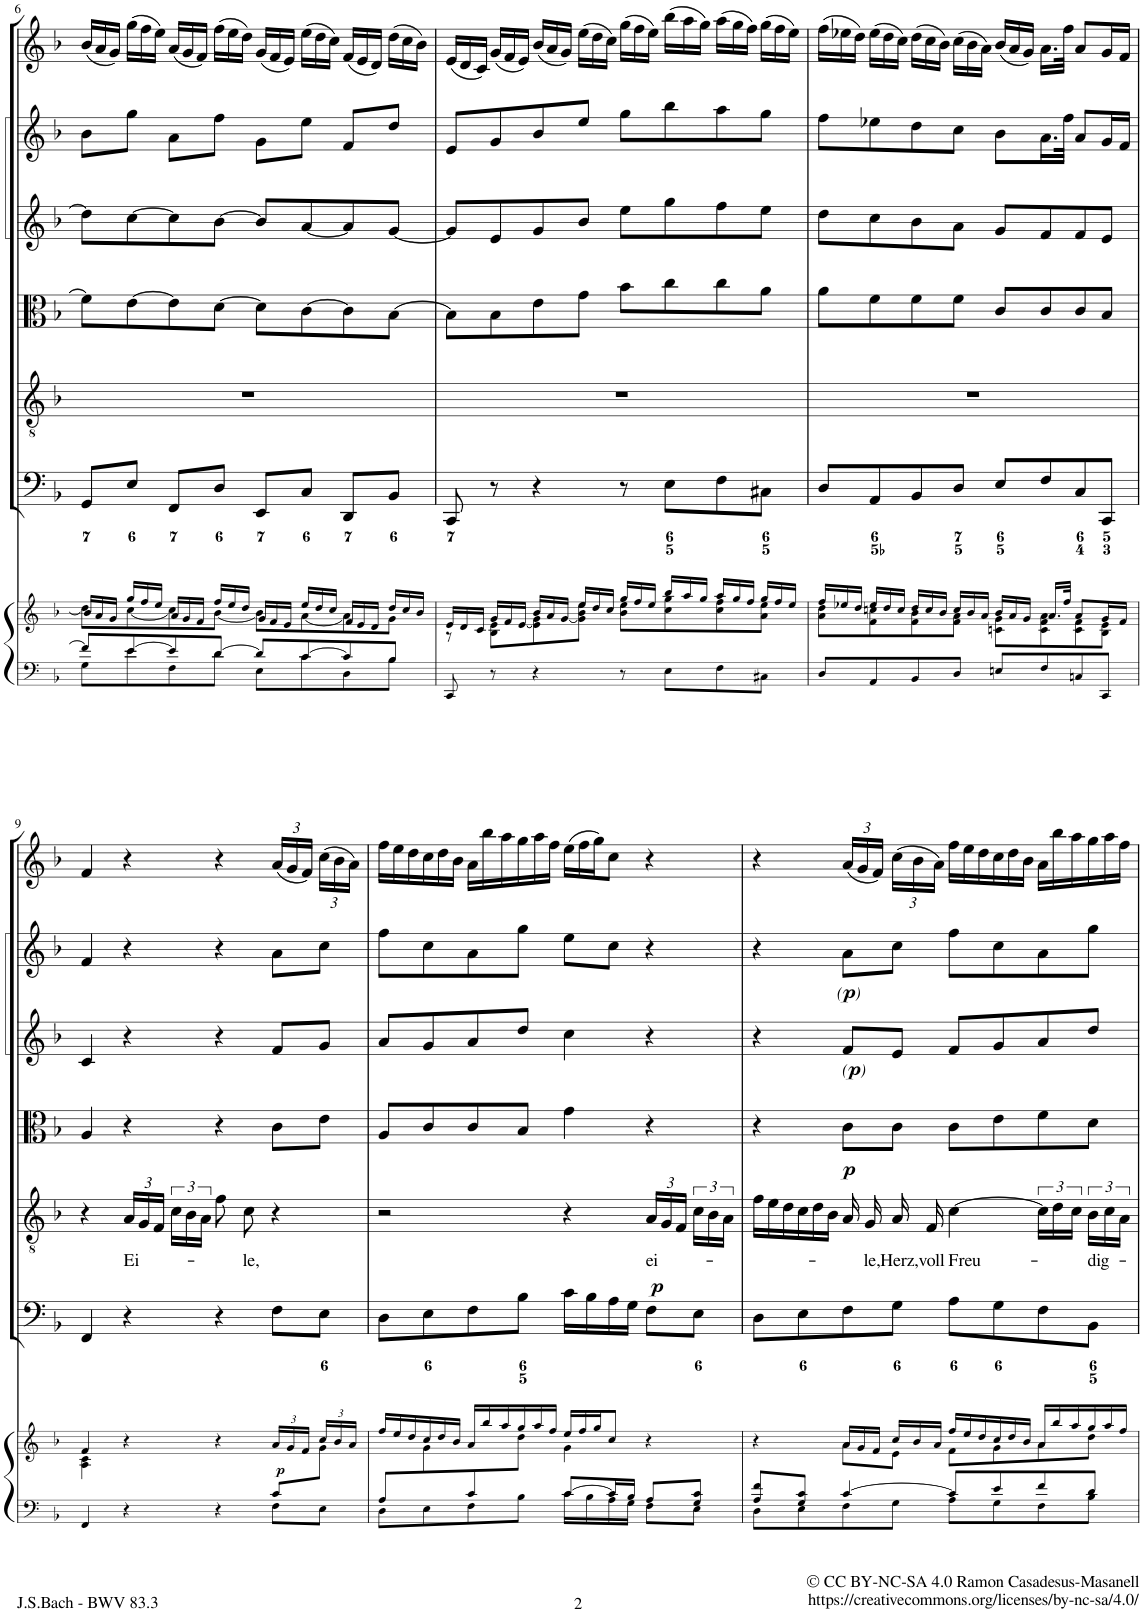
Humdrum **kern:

**kern	**kern	**dynam	**kern	**dynam	**kern	**text	**kern	**dynam	**kern	**dynam	**kern	**dynam	**kern
*part7	*part7	*part7	*part6	*part6	*part5	*part5	*part4	*part4	*part3	*part3	*part2	*part2	*part1
*staff8	*staff7	*staff7/8	*staff6	*staff6	*staff5	*staff5	*staff4	*staff4	*staff3	*staff3	*staff2	*staff2	*staff1
*I"Piano reduction	*	*	*I"Continuo	*	*I"Tenore	*	*I"Viola	*	*I"Violino II	*	*I"Violino I	*	*I"Violino Solo
*I'Pno	*	*	*	*	*	*	*	*	*	*	*	*	*I'Vln
!!LO:PB:g=z
*clefF4	*clefG2	*	*clefF4	*	*clefGv2	*	*clefC3	*	*clefG2	*	*clefG2	*	*clefG2
*k[b-]	*k[b-]	*	*k[b-]	*	*k[b-]	*	*k[b-]	*	*k[b-]	*	*k[b-]	*	*k[b-]
*M4/4	*M4/4	*	*M4/4	*	*M4/4	*	*M4/4	*	*M4/4	*	*M4/4	*	*M4/4
*met(c)	*met(c)	*	*met(c)	*	*met(c)	*	*met(c)	*	*met(c)	*	*met(c)	*	*met(c)
=6	=6	=6	=6	=6	=6	=6	=6	=6	=6	=6	=6	=6	=6
*^	*	*	*	*	*	*	*	*	*	*	*	*	*
*	*	*Xbrackettup	*	*	*	*	*	*	*	*	*	*	*	*Xbrackettup
*	*	*^	*	*	*	*	*	*	*	*	*	*	*	*
8f/L]	8G\L	24b-/LL	8dd\L]	.	8GG/L	.	1r	.	8f\L]	.	8dd\L]	.	8b-\L	.	(24b-/LL
.	.	24a/	.	.	.	.	.	.	.	.	.	.	.	.	24a/
.	.	24g/JJ	.	.	.	.	.	.	.	.	.	.	.	.	24g/JJ)
[8e/	8e\	24gg/LL	[8cc\	.	8E/J	.	.	.	[8e\	.	[8cc\	.	8gg\J	.	(24gg\LL
.	.	24ff/	.	.	.	.	.	.	.	.	.	.	.	.	24ff\
.	.	24ee/JJ	.	.	.	.	.	.	.	.	.	.	.	.	24ee\JJ)
8e/]	8F\	24a/LL	8cc\]	.	8FF/L	.	.	.	8e\]	.	8cc\]	.	8a\L	.	(24a/LL
.	.	24g/	.	.	.	.	.	.	.	.	.	.	.	.	24g/
.	.	24f/JJ	.	.	.	.	.	.	.	.	.	.	.	.	24f/JJ)
[8d/J	8d\J	24ff/LL	[8b-\J	.	8D/J	.	.	.	[8d\J	.	[8b-\J	.	8ff\J	.	(24ff\LL
.	.	24ee/	.	.	.	.	.	.	.	.	.	.	.	.	24ee\
.	.	24dd/JJ	.	.	.	.	.	.	.	.	.	.	.	.	24dd\JJ)
8d/L]	8E\L	24g/LL	8b-\L]	.	8EE/L	.	.	.	8d\L]	.	8b-/L]	.	8g\L	.	(24g/LL
.	.	24f/	.	.	.	.	.	.	.	.	.	.	.	.	24f/
.	.	24e/JJ	.	.	.	.	.	.	.	.	.	.	.	.	24e/JJ)
[8c/	8c\	24ee/LL	[8a\	.	8C/J	.	.	.	[8c\	.	[8a/	.	8ee\J	.	(24ee\LL
.	.	24dd/	.	.	.	.	.	.	.	.	.	.	.	.	24dd\
.	.	24cc/JJ	.	.	.	.	.	.	.	.	.	.	.	.	24cc\JJ)
8c/]	8D\	24f/LL	8a\]	.	8DD/L	.	.	.	8c\]	.	8a/]	.	8f/L	.	(24f/LL
.	.	24e/	.	.	.	.	.	.	.	.	.	.	.	.	24e/
.	.	24d/JJ	.	.	.	.	.	.	.	.	.	.	.	.	24d/JJ)
8B-/J	8B-\J	24dd/LL	8g\J	.	8BB-/J	.	.	.	[8B-\J	.	[8g/J	.	8dd/J	.	(24dd\LL
.	.	24cc/	.	.	.	.	.	.	.	.	.	.	.	.	24cc\
.	.	24b-/JJ	.	.	.	.	.	.	.	.	.	.	.	.	24b-\JJ)
*v	*v	*	*	*	*	*	*	*	*	*	*	*	*	*	*
=7	=7	=7	=7	=7	=7	=7	=7	=7	=7	=7	=7	=7	=7	=7
8CC/	24e/LL	8r	.	8CC/	.	1r	.	8B-\L]	.	8g/L]	.	8e/L	.	(24e/LL
.	24d/	.	.	.	.	.	.	.	.	.	.	.	.	24d/
.	24c/JJ	.	.	.	.	.	.	.	.	.	.	.	.	24c/JJ)
8r	24g/LL	8B-\ 8e\L	.	8r	.	.	.	8B-\	.	8e/	.	8g/	.	(24g/LL
.	24f/	.	.	.	.	.	.	.	.	.	.	.	.	24f/
.	[<24e/JJ	.	.	.	.	.	.	.	.	.	.	.	.	24e/JJ)
4r	24b-/LL	8e\] 8g\	.	4r	.	.	.	8e\	.	8g/	.	8b-/	.	(24b-/LL
.	24a/	.	.	.	.	.	.	.	.	.	.	.	.	24a/
.	[<24g/JJ	.	.	.	.	.	.	.	.	.	.	.	.	24g/JJ)
.	24ee/LL	8g\] 8b-\ 8ee\J	.	.	.	.	.	8g\J	.	8b-/J	.	8ee/J	.	(24ee\LL
.	24dd/	.	.	.	.	.	.	.	.	.	.	.	.	24dd\
.	24cc/JJ	.	.	.	.	.	.	.	.	.	.	.	.	24cc\JJ)
8r	24gg/LL	8b-\ 8ee\L	.	8r	.	.	.	8b-\L	.	8ee\L	.	8gg\L	.	(24gg\LL
.	24ff/	.	.	.	.	.	.	.	.	.	.	.	.	24ff\
.	24ee/JJ	.	.	.	.	.	.	.	.	.	.	.	.	24ee\JJ)
8E\L	24bb-/LL	8cc\ 8gg\	.	8E\L	.	.	.	8cc\	.	8gg\	.	8bb-\	.	(24bb-\LL
.	24aa/	.	.	.	.	.	.	.	.	.	.	.	.	24aa\
.	24gg/JJ	.	.	.	.	.	.	.	.	.	.	.	.	24gg\JJ)
8F\	24aa/LL	8cc\ 8ff\	.	8F\	.	.	.	8cc\	.	8ff\	.	8aa\	.	(24aa\LL
.	24gg/	.	.	.	.	.	.	.	.	.	.	.	.	24gg\
.	24ff/JJ	.	.	.	.	.	.	.	.	.	.	.	.	24ff\JJ)
8C#X\J	24gg/LL	8a\ 8ee\J	.	8C#X\J	.	.	.	8a\J	.	8ee\J	.	8gg\J	.	(24gg\LL
.	24ff/	.	.	.	.	.	.	.	.	.	.	.	.	24ff\
.	24ee/JJ	.	.	.	.	.	.	.	.	.	.	.	.	24ee\JJ)
=8	=8	=8	=8	=8	=8	=8	=8	=8	=8	=8	=8	=8	=8	=8
8D/L	24ff/LL	8a\ 8dd\L	.	8D/L	.	1r	.	8a\L	.	8dd\L	.	8ff\L	.	(24ff\LL
.	24ee-X/	.	.	.	.	.	.	.	.	.	.	.	.	24ee-X\
.	24dd/JJ	.	.	.	.	.	.	.	.	.	.	.	.	24dd\JJ)
8AA/	24ee-/LL	8f\ 8ccn\	.	8AA/	.	.	.	8f\	.	8cc\	.	8ee-X\	.	(24ee-\LL
.	24dd/	.	.	.	.	.	.	.	.	.	.	.	.	24dd\
.	24cc/JJ	.	.	.	.	.	.	.	.	.	.	.	.	24cc\JJ)
8BB-/	24dd/LL	8f\ 8b-\	.	8BB-/	.	.	.	8f\	.	8b-\	.	8dd\	.	(24dd\LL
.	24cc/	.	.	.	.	.	.	.	.	.	.	.	.	24cc\
.	24b-/JJ	.	.	.	.	.	.	.	.	.	.	.	.	24b-\JJ)
8D/J	24cc/LL	8f\ 8a\J	.	8D/J	.	.	.	8f\J	.	8a\J	.	8cc\J	.	(24cc\LL
.	24b-/	.	.	.	.	.	.	.	.	.	.	.	.	24b-\
.	24a/JJ	.	.	.	.	.	.	.	.	.	.	.	.	24a\JJ)
8En/L	24b-/LL	8cn\ 8g\L	.	8E/L	.	.	.	8c/L	.	8g/L	.	8b-\L	.	(24b-/LL
.	24a/	.	.	.	.	.	.	.	.	.	.	.	.	24a/
.	24g/JJ	.	.	.	.	.	.	.	.	.	.	.	.	24g/JJ)
8F/	16.a/LL	8c\ 8f\ 8a\	.	8F/	.	.	.	8c/	.	8f/	.	16.a\L	.	16.a\LL
.	32ff/JJk	.	.	.	.	.	.	.	.	.	.	32ff\JJk	.	32ff\JJk
8Cn/	8a/L	8c\ 8f\	.	8C/	.	.	.	8c/	.	8f/	.	8a/L	.	8a/L
8CC/J	16g/L	8B-\ 8e\J	.	8CC/J	.	.	.	8B-/J	.	8e/J	.	16g/L	.	16g/L
.	16f/JJ	.	.	.	.	.	.	.	.	.	.	16f/JJ	.	16f/JJ
!!LO:LB:g=z
=9	=9	=9	=9	=9	=9	=9	=9	=9	=9	=9	=9	=9	=9	=9
*^	*	*	*	*	*	*	*	*	*	*	*	*	*	*
2.ryy	4FF/	4f/	4A\ 4c\	.	4FF/	.	4r	.	4A/	.	4c/	.	4f/	.	4f/
*	*	*	*	*	*	*	*Xbrackettup	*	*	*	*	*	*	*	*
!	!	!	!	!	!	!	!	!LO:LY:b	!	!	!	!	!	!	!
.	4r	4r	4ryy	.	4r	.	24A/LL	Ei-	4r	.	4r	.	4r	.	4r
.	.	.	.	.	.	.	24G/	.	.	.	.	.	.	.	.
.	.	.	.	.	.	.	24F/JJ	.	.	.	.	.	.	.	.
*	*	*	*	*	*	*	*brackettup	*	*	*	*	*	*	*	*
.	.	.	.	.	.	.	24c\LL	.	.	.	.	.	.	.	.
.	.	.	.	.	.	.	24B-\	.	.	.	.	.	.	.	.
.	.	.	.	.	.	.	24A\JJ	.	.	.	.	.	.	.	.
.	4r	4r	4ryy	.	4r	.	8f\	.	4r	.	4r	.	4r	.	4r
!	!	!	!	!	!	!	!	!LO:LY:b	!	!	!	!	!	!	!
.	.	.	.	.	.	.	8c\	-le,	.	.	.	.	.	.	.
!	!	!	!	!LO:DY:b	!	!	!	!	!	!	!	!	!	!	!
8c/L	8F\L	24a/LL	8ryy	p	8F\L	.	4r	.	8c\L	.	8f/L	.	8a\L	.	(24a/LL
.	.	24g/	.	.	.	.	.	.	.	.	.	.	.	.	24g/
.	.	24f/JJ	.	.	.	.	.	.	.	.	.	.	.	.	24f/JJ)
8ryy	8E\J	24cc/LL	8g\J	.	8E\J	.	.	.	8e\J	.	8g/J	.	8cc\J	.	(24cc\LL
.	.	24b-/	.	.	.	.	.	.	.	.	.	.	.	.	24b-\
.	.	24a/JJ	.	.	.	.	.	.	.	.	.	.	.	.	24a\JJ)
=10	=10	=10	=10	=10	=10	=10	=10	=10	=10	=10	=10	=10	=10	=10	=10
*	*^	*	*	*	*	*	*	*	*	*	*	*	*	*	*
*	*	*	*brackettup	*	*	*	*	*	*	*	*	*	*	*	*	*brackettup
8A/L	2ryy	8D\L	24ff/LL	8ryy	.	8D\L	.	2r	.	8A/L	.	8a/L	.	8ff\L	.	24ff\LL
.	.	.	24ee/	.	.	.	.	.	.	.	.	.	.	.	.	24ee\
.	.	.	24dd/	.	.	.	.	.	.	.	.	.	.	.	.	24dd\
8ryy	.	8E\	24cc/	8g\	.	8E\	.	.	.	8c/	.	8g/	.	8cc\	.	24cc\
.	.	.	24dd/	.	.	.	.	.	.	.	.	.	.	.	.	24dd\
.	.	.	24b-/JJ	.	.	.	.	.	.	.	.	.	.	.	.	24b-\JJ
8c/	.	8F\	24a/LL	8ryy	.	8F\	.	.	.	8c/	.	8a/	.	8a\	.	24a\LL
.	.	.	24bb-/	.	.	.	.	.	.	.	.	.	.	.	.	24bb-\
.	.	.	24aa/	.	.	.	.	.	.	.	.	.	.	.	.	24aa\
2ryy	.	8B-\J	24gg/	8dd\J	.	8B-\J	.	.	.	8B-/J	.	8dd/J	.	8gg\J	.	24gg\
.	.	.	24aa/	.	.	.	.	.	.	.	.	.	.	.	.	24aa\
.	.	.	24ff/JJ	.	.	.	.	.	.	.	.	.	.	.	.	24ff\JJ
*	*	*	*Xbrackettup	*	*	*	*	*	*	*	*	*	*	*	*	*Xbrackettup
.	[8c/L	16c\LL	24ee/LL	4g\	.	16c\LL	.	4r	.	4g\	.	4cc\	.	8ee\L	.	(24ee\LL
.	.	.	24ff/	.	.	.	.	.	.	.	.	.	.	.	.	24ff\
.	.	16B-\	.	.	.	16B-\	.	.	.	.	.	.	.	.	.	.
.	.	.	24gg/J	.	.	.	.	.	.	.	.	.	.	.	.	24gg\J)
.	16c/L]	16A\	8cc/J	.	.	16A\	.	.	.	.	.	.	.	8cc\J	.	8cc\J
.	16B-/JJ	16G\JJ	.	.	.	16G\JJ	.	.	.	.	.	.	.	.	.	.
*	*	*	*	*	*	*	*	*Xbrackettup	*	*	*	*	*	*	*	*
!	!	!	!	!	!	!	!LO:DY:a	!	!LO:LY:b	!	!	!	!	!	!	!
.	8A/L	8F\L	4r	4ryy	.	8F\L	p	24A/LL	ei-	4r	.	4r	.	4r	.	4r
.	.	.	.	.	.	.	.	24G/	.	.	.	.	.	.	.	.
.	.	.	.	.	.	.	.	24F/JJ	.	.	.	.	.	.	.	.
*	*	*	*	*	*	*	*	*brackettup	*	*	*	*	*	*	*	*
8ryy	8G/ 8c/J	8E\J	.	.	.	8E\J	.	24c\LL	.	.	.	.	.	.	.	.
.	.	.	.	.	.	.	.	24B-\	.	.	.	.	.	.	.	.
.	.	.	.	.	.	.	.	24A\JJ	.	.	.	.	.	.	.	.
*	*v	*v	*	*	*	*	*	*	*	*	*	*	*	*	*	*
=11	=11	=11	=11	=11	=11	=11	=11	=11	=11	=11	=11	=11	=11	=11	=11
8A/ 8f/L	8D\L	4r	4ryy	.	8D\L	.	24f\LL	.	4r	.	4r	.	4r	.	4r
.	.	.	.	.	.	.	24e\	.	.	.	.	.	.	.	.
.	.	.	.	.	.	.	24d\	.	.	.	.	.	.	.	.
8G/ 8c/J	8E\	.	.	.	8E\	.	24c\	.	.	.	.	.	.	.	.
.	.	.	.	.	.	.	24d\	.	.	.	.	.	.	.	.
.	.	.	.	.	.	.	24B-\JJ	.	.	.	.	.	.	.	.
!	!	!	!	!	!	!	!	!	!	!LO:DY:b	!	!LO:DY:b	!	!	!
!	!	!	!	!	!	!	!	!	!	!	!	!LO:DY:n=1:b	!	!	!
!	!	!	!	!	!	!	!	!	!	!	!	!LO:DY:n=2:b	!	!LO:DY:b	!
!	!	!	!	!	!	!	!	!	!	!	!	!	!	!LO:DY:n=1:b	!
!	!	!	!	!	!	!	!	!	!	!	!	!	!	!LO:DY:n=2:b	!
[4c/	8F\	24a/LL	8a\L	.	8F\	.	16A/	.	8c\L	p	8f/L	other-dynamics p other-dynamics	8a\L	other-dynamics p other-dynamics	(24a/LL
.	.	24g/	.	.	.	.	.	.	.	.	.	.	.	.	24g/
!	!	!	!	!	!	!	!	!LO:LY:b	!	!	!	!	!	!	!
.	.	.	.	.	.	.	16G/	-le,	.	.	.	.	.	.	.
.	.	24f/JJ	.	.	.	.	.	.	.	.	.	.	.	.	24f/JJ)
!	!	!	!	!	!	!	!	!LO:LY:b	!	!	!	!	!	!	!
.	8G\J	24cc/LL	8e\J	.	8G\J	.	16A/	Herz,	8c\J	.	8e/J	.	8cc\J	.	(24cc\LL
.	.	24b-/	.	.	.	.	.	.	.	.	.	.	.	.	24b-\
!	!	!	!	!	!	!	!	!LO:LY:b	!	!	!	!	!	!	!
.	.	.	.	.	.	.	16F/	voll	.	.	.	.	.	.	.
.	.	24a/JJ	.	.	.	.	.	.	.	.	.	.	.	.	24a\JJ)
*	*	*brackettup	*	*	*	*	*	*	*	*	*	*	*	*	*
!	!	!	!	!	!	!	!	!LO:LY:b	!	!	!	!	!	!	!
*	*	*	*	*	*	*	*	*	*	*	*	*	*	*	*brackettup
8c/L]	8A\L	24ff/LL	8f\L	.	8A\L	.	[4c\	Freu-	8c\L	.	8f/L	.	8ff\L	.	24ff\LL
.	.	24ee/	.	.	.	.	.	.	.	.	.	.	.	.	24ee\
.	.	24dd/	.	.	.	.	.	.	.	.	.	.	.	.	24dd\
8e/	8G\	24cc/	8g\	.	8G\	.	.	.	8e\	.	8g/	.	8cc\	.	24cc\
.	.	24dd/	.	.	.	.	.	.	.	.	.	.	.	.	24dd\
.	.	24b-/JJ	.	.	.	.	.	.	.	.	.	.	.	.	24b-\JJ
8f/	8F\	24a/LL	8a\	.	8F\	.	24c\LL]	.	8f\	.	8a/	.	8a\	.	24a\LL
.	.	24bb-/	.	.	.	.	24d\	.	.	.	.	.	.	.	24bb-\
.	.	24aa/	.	.	.	.	24c\JJ	.	.	.	.	.	.	.	24aa\
!	!	!	!	!	!	!	!	!LO:LY:b	!	!	!	!	!	!	!
8d/J	8B-\J	24gg/	8dd\J	.	8BB-\J	.	24B-\LL	dig-	8d\J	.	8dd/J	.	8gg\J	.	24gg\
.	.	24aa/	.	.	.	.	24c\	.	.	.	.	.	.	.	24aa\
.	.	24ff/JJ	.	.	.	.	24A\JJ	.	.	.	.	.	.	.	24ff\JJ
*v	*v	*	*	*	*	*	*	*	*	*	*	*	*	*	*
*	*v	*v	*	*	*	*	*	*	*	*	*	*	*	*
=	=	=	=	=	=	=	=	=	=	=	=	=	=
*-	*-	*-	*-	*-	*-	*-	*-	*-	*-	*-	*-	*-	*-
